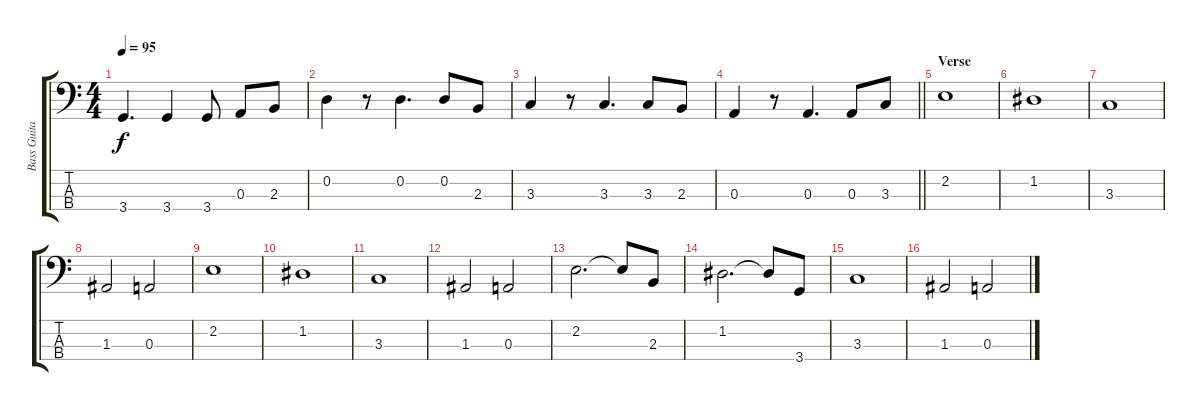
\track ("Bass Guitar" "Bass Guita") {instrument electricbassfinger}
\staff {score tabs}
\tuning (G2 D2 A1 E1) {hide}
\ts (4 4)
\tempo 95
\clef f4
\ks c
3.4.4{d dy f} 3.4.4 3.4.8 0.3.8 2.3.8 |
0.2.4 r.8 0.2.4{d} 0.2.8 2.3.8 |
3.3.4 r.8 3.3.4{d} 3.3.8 2.3.8 |
\barLineRight lightlight
0.3.4 r.8 0.3.4{d} 0.3.8 3.3.8 |
\section ("" "Verse")
2.2.1 |
1.2.1 |
3.3.1 |
1.3.2 0.3.2 |
2.2.1 |
1.2.1 |
3.3.1 |
1.3.2 0.3.2 |
2.2.2{d} 2.2{t}.8 2.3.8 |
1.2.2{d} 1.2{t}.8 3.4.8 |
3.3.1 |
1.3.2 0.3.2
